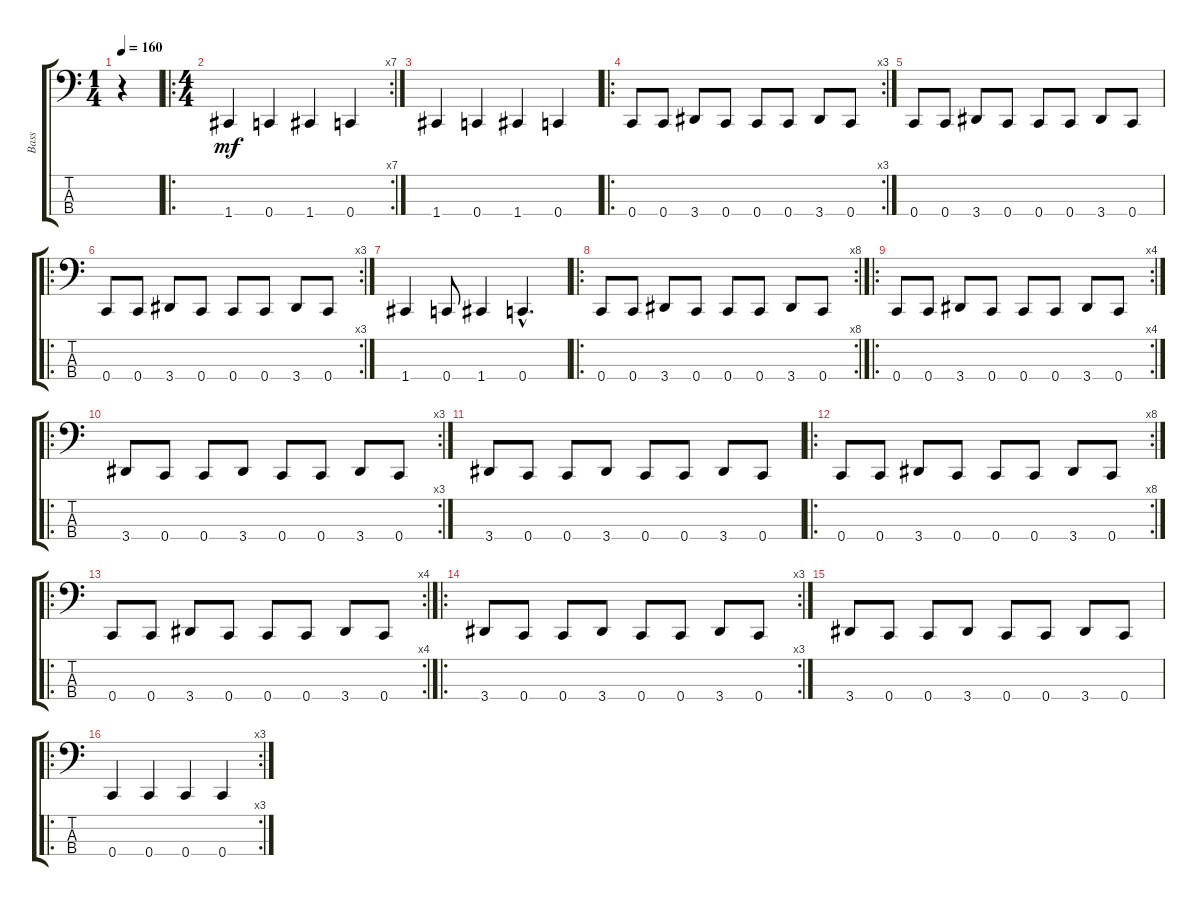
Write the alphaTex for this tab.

\track ("Bass" "Bass") {instrument electricbasspick}
\staff {score tabs}
\tuning (Eb2 Bb1 F1 C1) {hide}
\ts (1 4)
\tempo 160
\clef f4
\ks c
r.4{dy mf instrument electricbasspick} |
\ro
\rc 7
\ts (4 4)
1.4.4 0.4.4 1.4.4 0.4.4 |
1.4.4 0.4.4 1.4.4 0.4.4 |
\ro
\rc 3
0.4.8 0.4.8 3.4.8 0.4.8 0.4.8 0.4.8 3.4.8 0.4.8 |
0.4.8 0.4.8 3.4.8 0.4.8 0.4.8 0.4.8 3.4.8 0.4.8 |
\ro
\rc 3
0.4.8 0.4.8 3.4.8 0.4.8 0.4.8 0.4.8 3.4.8 0.4.8 |
1.4.4 0.4.8 1.4.4 0.4{hac}.4{d} |
\ro
\rc 8
0.4.8 0.4.8 3.4.8 0.4.8 0.4.8 0.4.8 3.4.8 0.4.8 |
\ro
\rc 4
0.4.8 0.4.8 3.4.8 0.4.8 0.4.8 0.4.8 3.4.8 0.4.8 |
\ro
\rc 3
3.4.8 0.4.8 0.4.8 3.4.8 0.4.8 0.4.8 3.4.8 0.4.8 |
3.4.8 0.4.8 0.4.8 3.4.8 0.4.8 0.4.8 3.4.8 0.4.8 |
\ro
\rc 8
0.4.8 0.4.8 3.4.8 0.4.8 0.4.8 0.4.8 3.4.8 0.4.8 |
\ro
\rc 4
0.4.8 0.4.8 3.4.8 0.4.8 0.4.8 0.4.8 3.4.8 0.4.8 |
\ro
\rc 3
3.4.8 0.4.8 0.4.8 3.4.8 0.4.8 0.4.8 3.4.8 0.4.8 |
3.4.8 0.4.8 0.4.8 3.4.8 0.4.8 0.4.8 3.4.8 0.4.8 |
\ro
\rc 3
0.4.4 0.4.4 0.4.4 0.4.4
